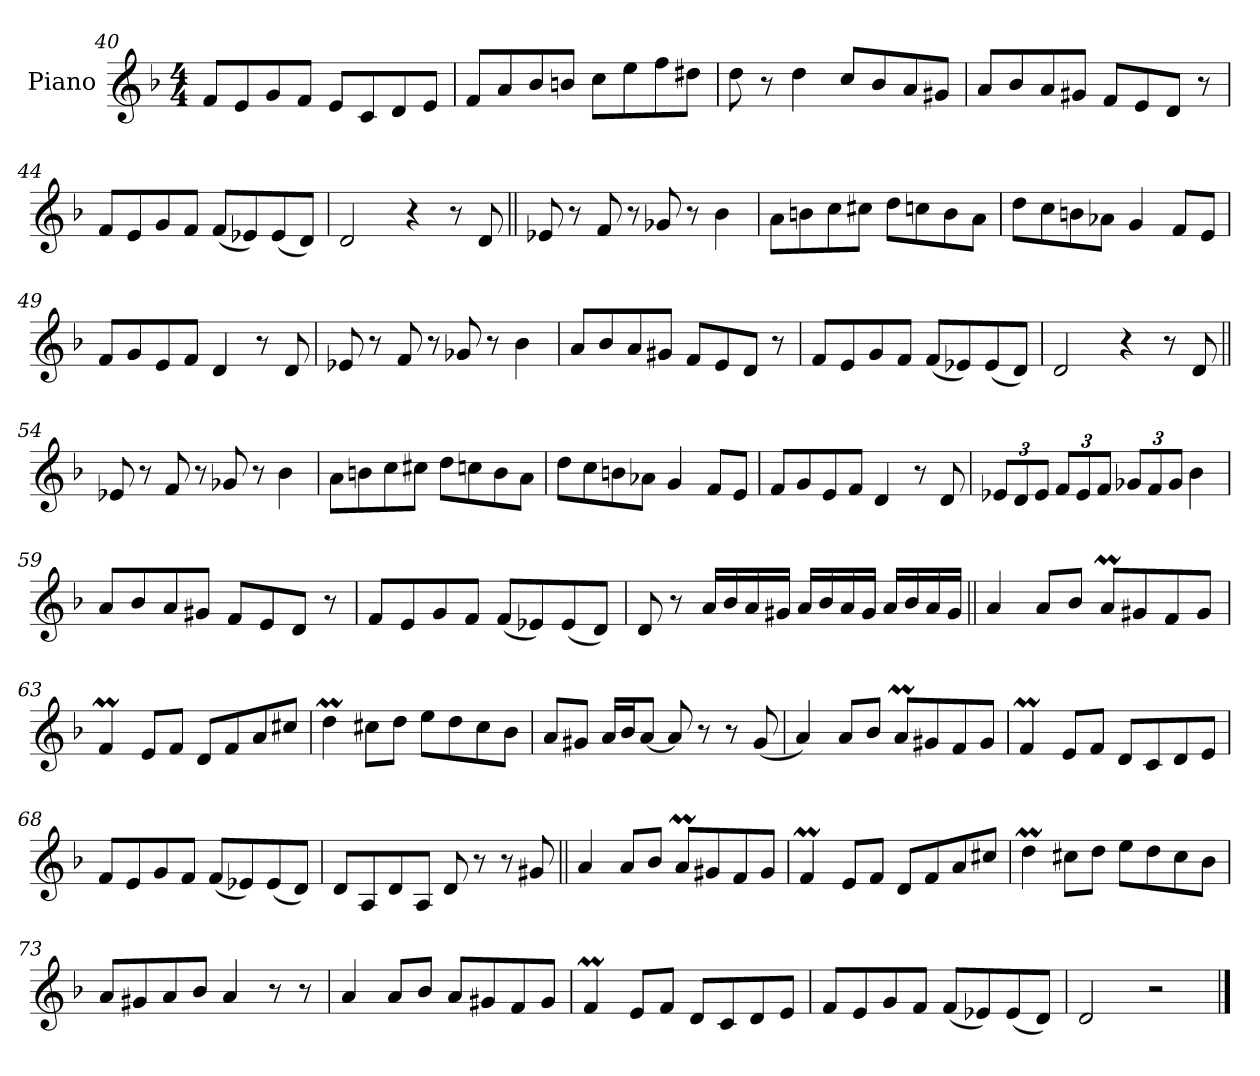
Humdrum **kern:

**kern
*part1
*staff1
*I"Piano
*I'Pno.
*clefG2
*k[b-]
*M4/4
=40
8fL
8e
8g
8fJ
8eL
8c
8d
8eJ
=41
8fL
8a
8b-
8bnJ
8ccL
8ee
8ff
8dd#XJ
=42
8dd
8r
4dd
8ccL
8b-
8a
8g#XJ
=43
8aL
8b-
8a
8g#XJ
8fL
8e
8dJ
8r
=44
8fL
8e
8g
8fJ
(8fL
8e-X)
(8e-
8dJ)
=45
2d
4r
8r
8d
=46||
8e-X
8r
8f
8r
8g-X
8r
4b-
=47
8aL
8bn
8cc
8cc#XJ
8ddL
8ccn
8b
8aJ
=48
8ddL
8cc
8bn
8a-XJ
4g
8fL
8eJ
=49
8fL
8g
8e
8fJ
4d
8r
8d
=50
8e-X
8r
8f
8r
8g-X
8r
4b-
=51
8aL
8b-
8a
8g#XJ
8fL
8e
8dJ
8r
=52
8fL
8e
8g
8fJ
(8fL
8e-X)
(8e-
8dJ)
=53
2d
4r
8r
8d
=54||
8e-X
8r
8f
8r
8g-X
8r
4b-
=55
8aL
8bn
8cc
8cc#XJ
8ddL
8ccn
8b
8aJ
=56
8ddL
8cc
8bn
8a-XJ
4g
8fL
8eJ
=57
8fL
8g
8e
8fJ
4d
8r
8d
=58
*Xbrackettup
12e-XL
12d
12e-J
12fL
12e-
12fJ
12g-XL
12f
12g-J
4b-
=59
8aL
8b-
8a
8g#XJ
8fL
8e
8dJ
8r
=60
8fL
8e
8g
8fJ
(8fL
8e-X)
(8e-
8dJ)
=61
8d
8r
16aLL
16b-
16a
16g#XJJ
16aLL
16b-
16a
16g#JJ
16aLL
16b-
16a
16g#JJ
=62||
4a
8aL
8b-J
8amL
8g#X
8f
8g#J
=63
4fM
8eL
8fJ
8dL
8f
8a
8cc#XJ
=64
4ddM
8cc#XL
8ddJ
8eeL
8dd
8cc#
8b-J
=65
8aL
8g#XJ
16aLL
16b-J
[8aJ
8a]
8r
8r
(8g#
=66
4a)
8aL
8b-J
8amL
8g#X
8f
8g#J
=67
4fM
8eL
8fJ
8dL
8c
8d
8eJ
=68
8fL
8e
8g
8fJ
(8fL
8e-X)
(8e-
8dJ)
=69
8dL
8A
8d
8AJ
8d
8r
8r
8g#X
=70||
4a
8aL
8b-J
8amL
8g#X
8f
8g#J
=71
4fM
8eL
8fJ
8dL
8f
8a
8cc#XJ
=72
4ddM
8cc#XL
8ddJ
8eeL
8dd
8cc#
8b-J
=73
8aL
8g#X
8a
8b-J
4a
8r
8r
=74
4a
8aL
8b-J
8aL
8g#X
8f
8g#J
=75
4fM
8eL
8fJ
8dL
8c
8d
8eJ
=76
8fL
8e
8g
8fJ
(8fL
8e-X)
(8e-
8dJ)
=77
2d
2r
==
*-
